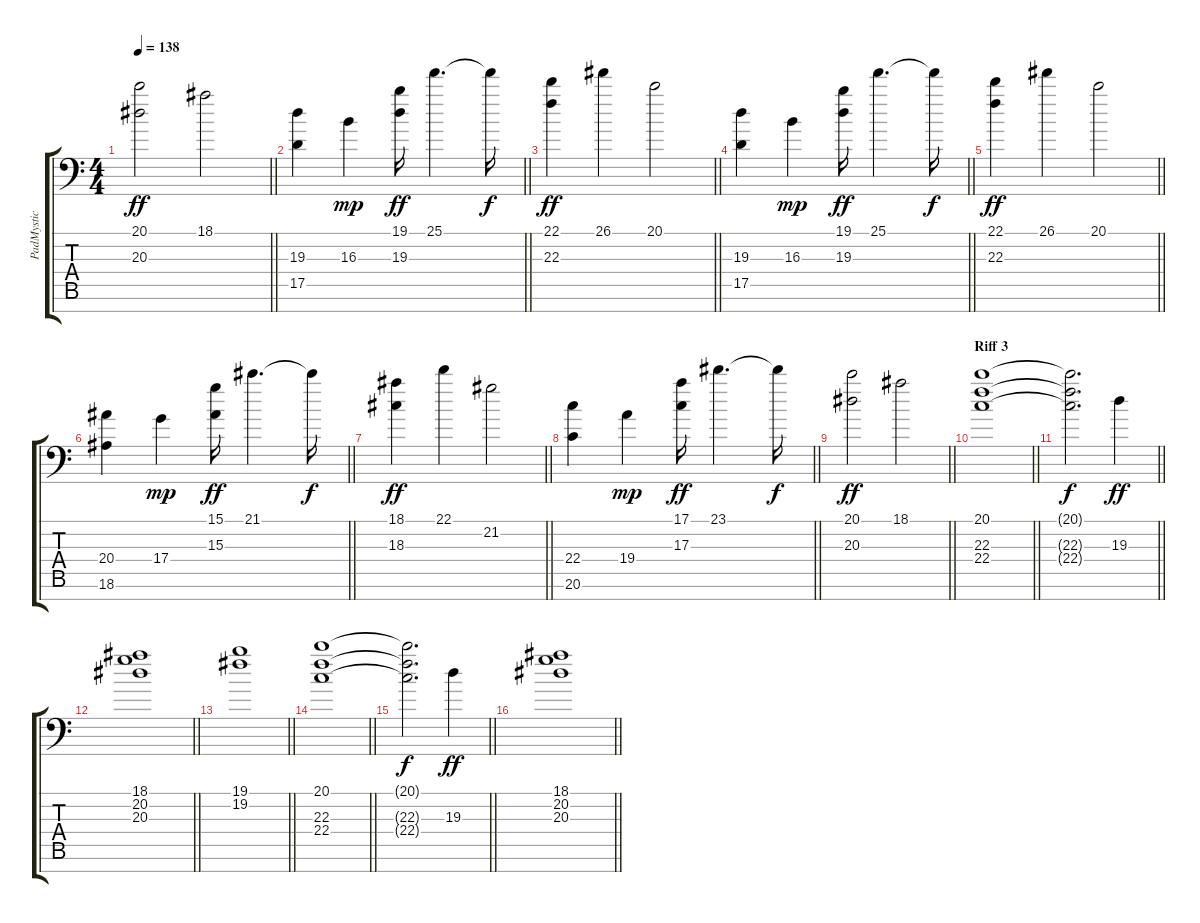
\track ("PadMystic" "PadMystic") {instrument pad5bowed}
\staff {score tabs}
\tuning (E4 B3 G3 D3 A2 E2 C-1) {hide}
\ts (4 4)
\tempo 138
\clef f4
\barLineRight lightlight
\ks c
(20.1 20.3).2{dy ff} 18.1.2 |
\barLineRight lightlight
(19.3 17.5).4 16.3.4{dy mp} (19.1 19.3).16{dy ff} 25.1.4{d} 25.1{t}.16{dy f} |
\barLineRight lightlight
(22.1 22.3).4{dy ff} 26.1.4 20.1.2 |
\barLineRight lightlight
(19.3 17.5).4 16.3.4{dy mp} (19.1 19.3).16{dy ff} 25.1.4{d} 25.1{t}.16{dy f} |
\barLineRight lightlight
(22.1 22.3).4{dy ff} 26.1.4 20.1.2 |
\barLineRight lightlight
(20.4 18.6).4 17.4.4{dy mp} (15.1 15.3).16{dy ff} 21.1.4{d} 21.1{t}.16{dy f} |
\barLineRight lightlight
(18.1 18.3).4{dy ff} 22.1.4 21.2.2 |
\barLineRight lightlight
(22.4 20.6).4 19.4.4{dy mp} (17.1 17.3).16{dy ff} 23.1.4{d} 23.1{t}.16{dy f} |
\barLineRight lightlight
(20.1 20.3).2{dy ff} 18.1.2 |
\section ("" "Riff 3")
\barLineRight lightlight
(20.1 22.3 22.4).1 |
\barLineRight lightlight
(20.1{t} 22.3{t} 22.4{t}).2{d dy f} 19.3.4{dy ff} |
\barLineRight lightlight
(18.1 20.2 20.3).1 |
\barLineRight lightlight
(19.1 19.2).1 |
\barLineRight lightlight
(20.1 22.3 22.4).1 |
\barLineRight lightlight
(20.1{t} 22.3{t} 22.4{t}).2{d dy f} 19.3.4{dy ff} |
\barLineRight lightlight
(18.1 20.2 20.3).1
